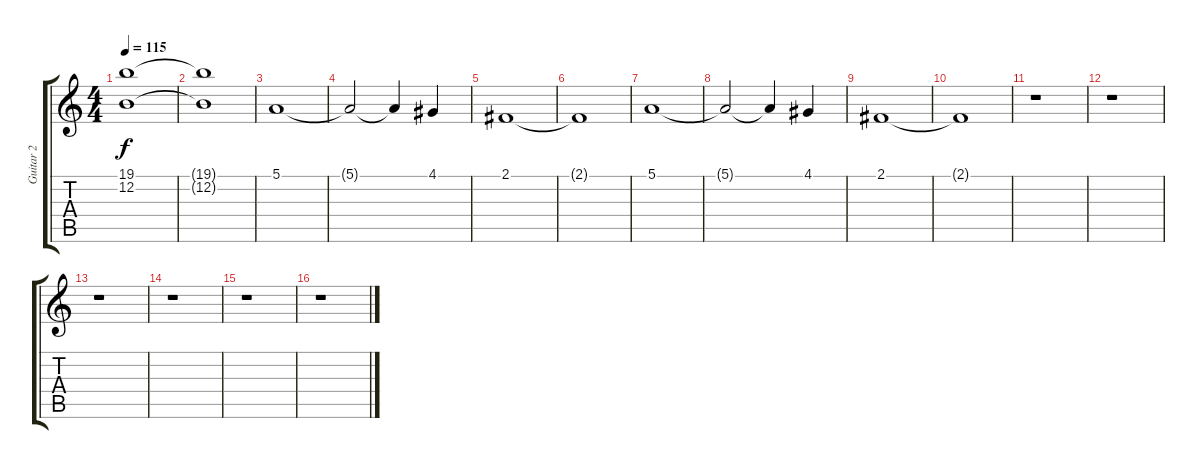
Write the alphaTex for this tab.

\track ("Guitar 2" "Guitar 2") {instrument stringensemble1}
\staff {score tabs}
\tuning (E4 B3 G3 D3 A2 E2) {hide}
\ts (4 4)
\tempo 115
\clef g2
\ks c
(19.1{t} 12.2{t}).1{dy f} |
(19.1{t} 12.2{t}).1 |
5.1.1 |
5.1{t}.2 5.1{t}.4 4.1.4 |
2.1.1 |
2.1{t}.1 |
5.1.1 |
5.1{t}.2 5.1{t}.4 4.1.4 |
2.1.1 |
2.1{t}.1 |
r.1 |
r.1 |
r.1 |
r.1 |
r.1 |
r.1
